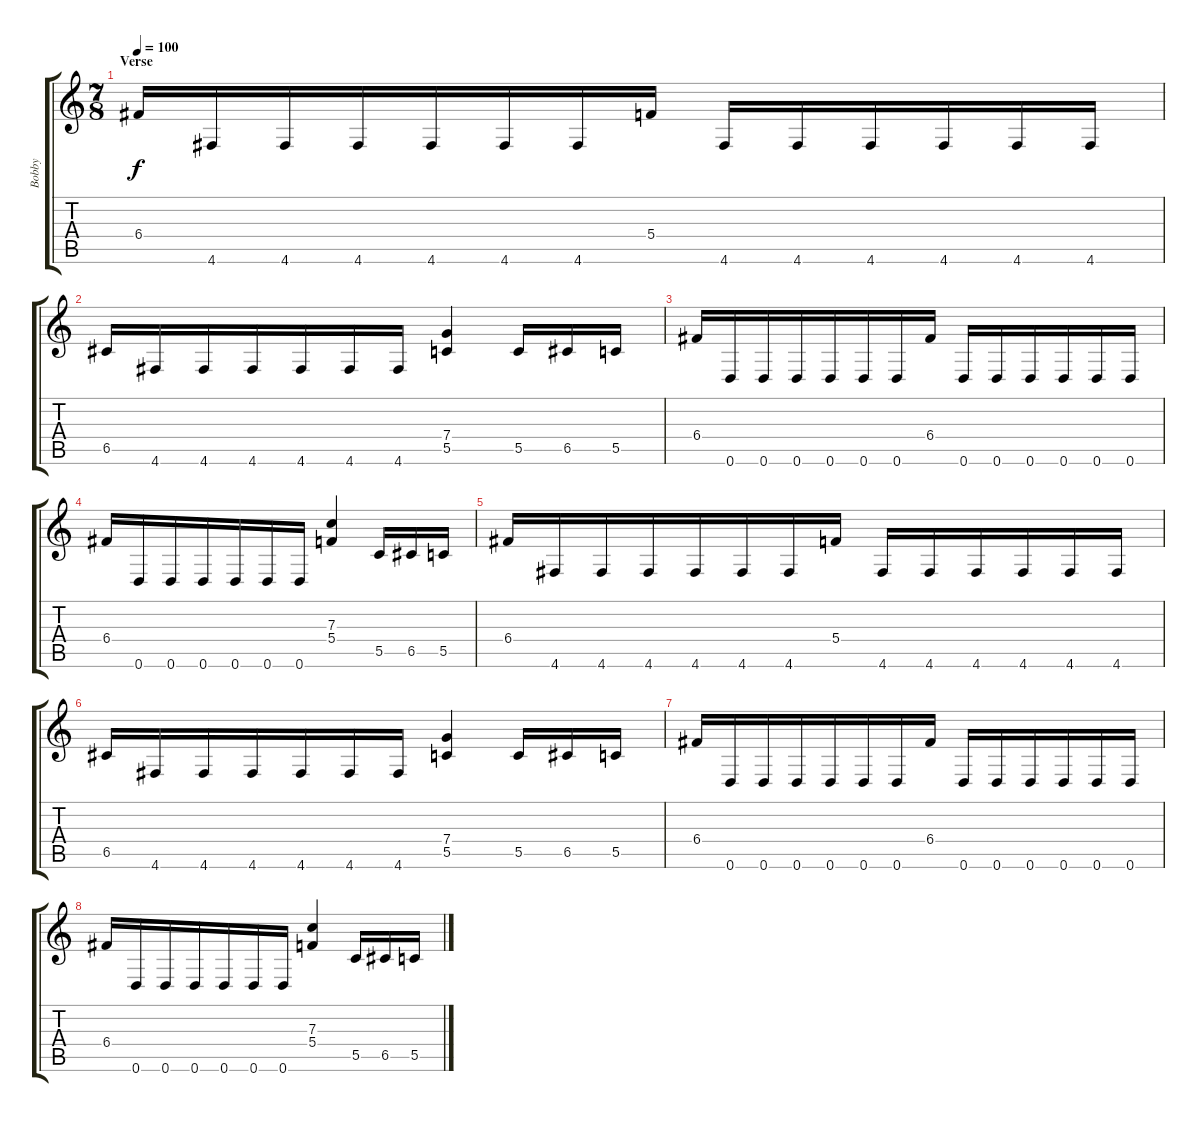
\track ("Bobby" "Bobby") {instrument distortionguitar}
\staff {score tabs}
\tuning (D4 A3 F3 C3 G2 D2) {hide}
\ts (7 8)
\section ("" "Verse")
\tempo 100
\clef g2
\ks c
6.4.16{dy f} 4.6.16 4.6.16 4.6.16 4.6.16 4.6.16 4.6.16 5.4.16 4.6.16 4.6.16 4.6.16 4.6.16 4.6.16 4.6.16 |
6.5.16 4.6.16 4.6.16 4.6.16 4.6.16 4.6.16 4.6.16 (7.4 5.5).4 5.5.16 6.5.16 5.5.16 |
6.4.16 0.6.16 0.6.16 0.6.16 0.6.16 0.6.16 0.6.16 6.4.16 0.6.16 0.6.16 0.6.16 0.6.16 0.6.16 0.6.16 |
6.4.16 0.6.16 0.6.16 0.6.16 0.6.16 0.6.16 0.6.16 (7.3 5.4).4 5.5.16 6.5.16 5.5.16 |
6.4.16 4.6.16 4.6.16 4.6.16 4.6.16 4.6.16 4.6.16 5.4.16 4.6.16 4.6.16 4.6.16 4.6.16 4.6.16 4.6.16 |
6.5.16 4.6.16 4.6.16 4.6.16 4.6.16 4.6.16 4.6.16 (7.4 5.5).4 5.5.16 6.5.16 5.5.16 |
6.4.16 0.6.16 0.6.16 0.6.16 0.6.16 0.6.16 0.6.16 6.4.16 0.6.16 0.6.16 0.6.16 0.6.16 0.6.16 0.6.16 |
6.4.16 0.6.16 0.6.16 0.6.16 0.6.16 0.6.16 0.6.16 (7.3 5.4).4 5.5.16 6.5.16 5.5.16
